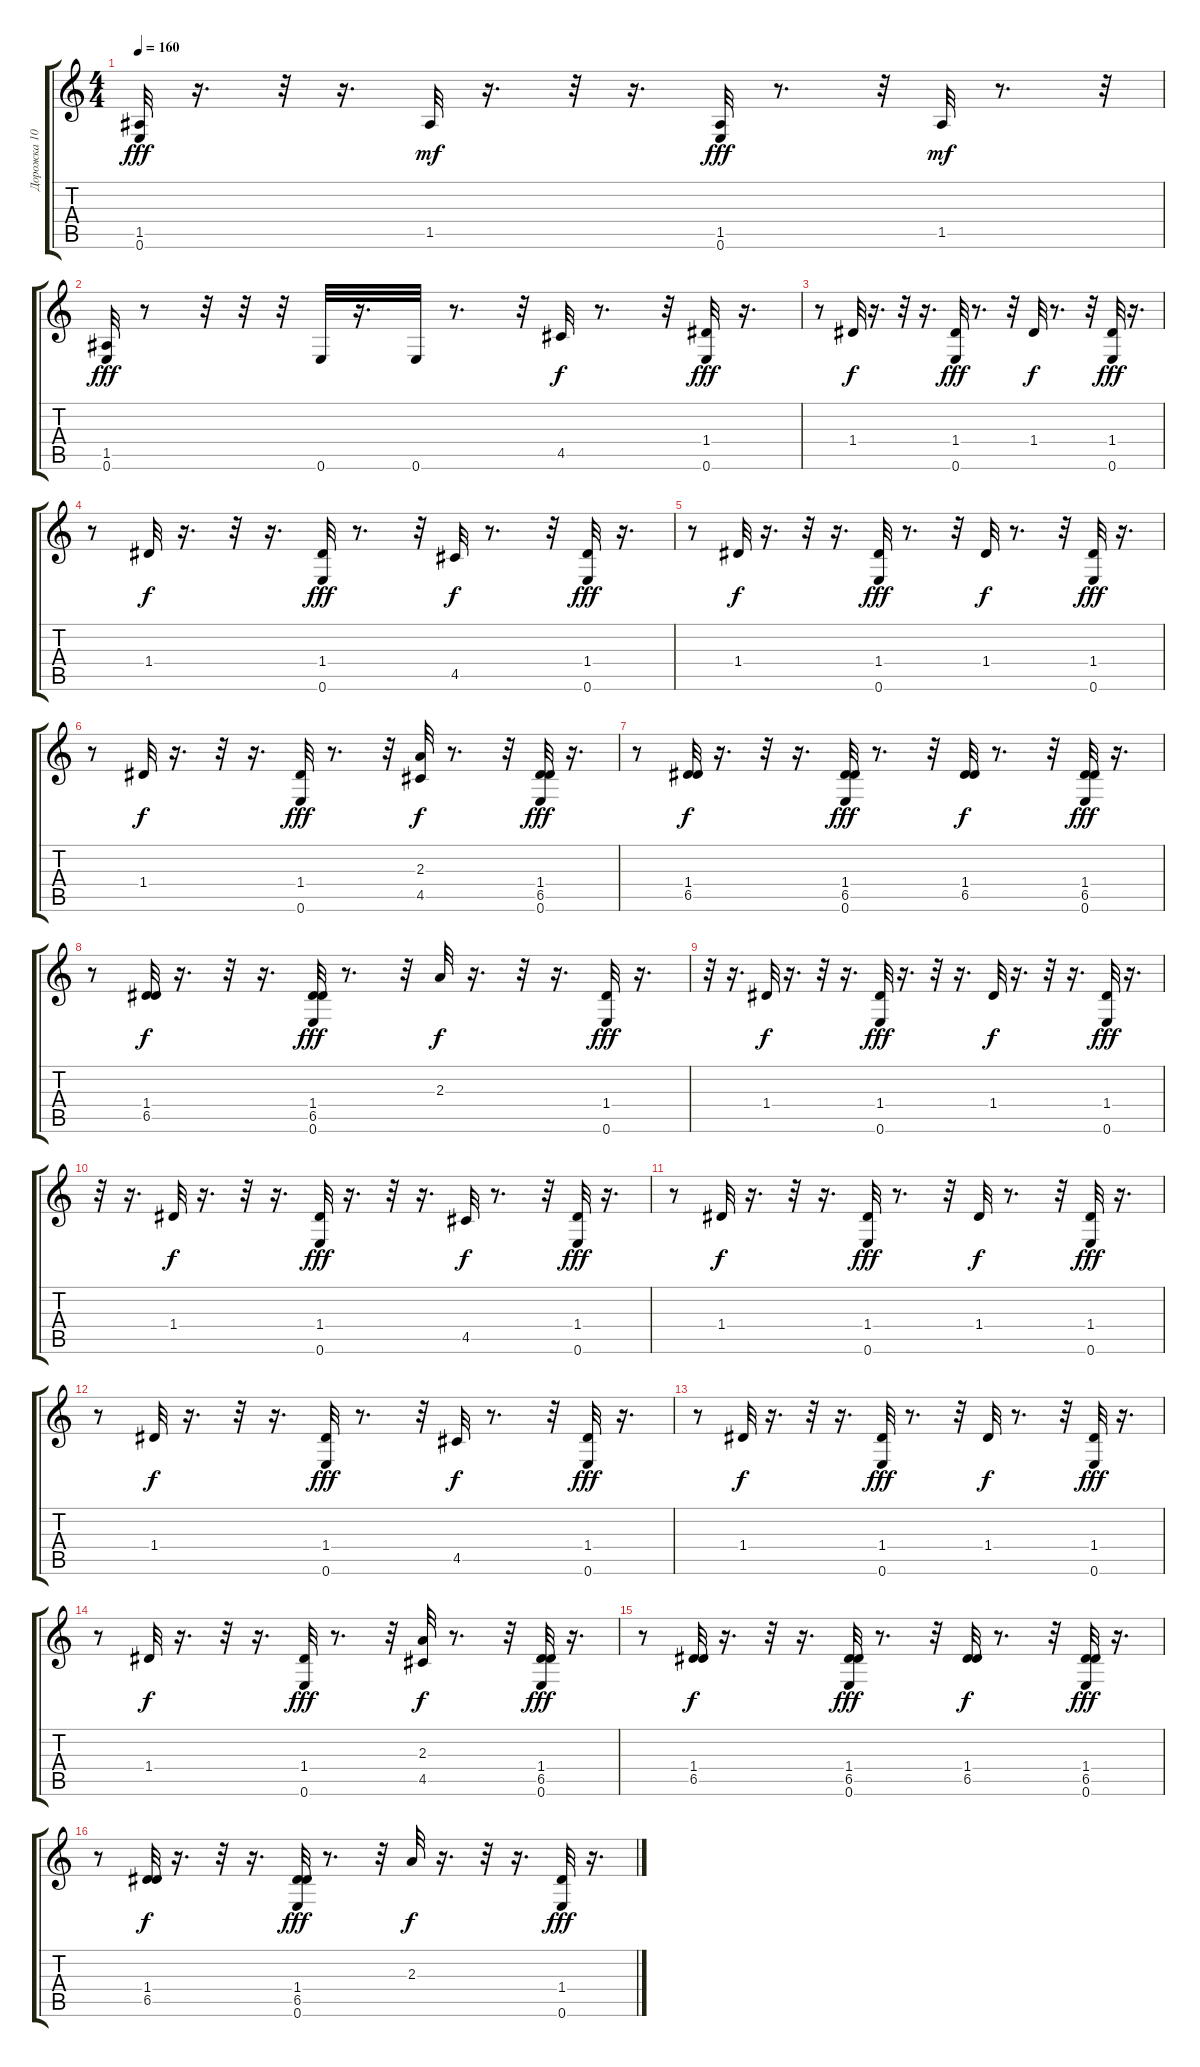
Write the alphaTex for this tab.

\track ("Дорожка 10" "Дорожка 10") {instrument acousticguitarnylon}
\staff {score tabs}
\tuning (E4 B3 G3 D3 A2 E2) {hide}
\ts (4 4)
\tempo 160
\clef g2
\ks c
(1.5 0.6).32{dy fff} r.16{d} r.32 r.16{d} 1.5.32{dy mf} r.16{d} r.32 r.16{d} (1.5 0.6).32{dy fff} r.8{d} r.32 1.5.32{dy mf} r.8{d} r.32 |
(1.5 0.6).32{dy fff} r.8 r.32 r.32 r.32 0.6.32 r.16{d} 0.6.32 r.8{d} r.32 4.5.32{dy f} r.8{d} r.32 (1.4 0.6).32{dy fff} r.16{d} |
r.8 1.4.32{dy f} r.16{d} r.32 r.16{d} (1.4 0.6).32{dy fff} r.8{d} r.32 1.4.32{dy f} r.8{d} r.32 (1.4 0.6).32{dy fff} r.16{d} |
r.8 1.4.32{dy f} r.16{d} r.32 r.16{d} (1.4 0.6).32{dy fff} r.8{d} r.32 4.5.32{dy f} r.8{d} r.32 (1.4 0.6).32{dy fff} r.16{d} |
r.8 1.4.32{dy f} r.16{d} r.32 r.16{d} (1.4 0.6).32{dy fff} r.8{d} r.32 1.4.32{dy f} r.8{d} r.32 (1.4 0.6).32{dy fff} r.16{d} |
r.8 1.4.32{dy f} r.16{d} r.32 r.16{d} (1.4 0.6).32{dy fff} r.8{d} r.32 (2.3 4.5).32{dy f} r.8{d} r.32 (1.4 6.5 0.6).32{dy fff} r.16{d} |
r.8 (1.4 6.5).32{dy f} r.16{d} r.32 r.16{d} (1.4 6.5 0.6).32{dy fff} r.8{d} r.32 (1.4 6.5).32{dy f} r.8{d} r.32 (1.4 6.5 0.6).32{dy fff} r.16{d} |
r.8 (1.4 6.5).32{dy f} r.16{d} r.32 r.16{d} (1.4 6.5 0.6).32{dy fff} r.8{d} r.32 2.3.32{dy f} r.16{d} r.32 r.16{d} (1.4 0.6).32{dy fff} r.16{d} |
r.32 r.16{d} 1.4.32{dy f} r.16{d} r.32 r.16{d} (1.4 0.6).32{dy fff} r.16{d} r.32 r.16{d} 1.4.32{dy f} r.16{d} r.32 r.16{d} (1.4 0.6).32{dy fff} r.16{d} |
r.32 r.16{d} 1.4.32{dy f} r.16{d} r.32 r.16{d} (1.4 0.6).32{dy fff} r.16{d} r.32 r.16{d} 4.5.32{dy f} r.8{d} r.32 (1.4 0.6).32{dy fff} r.16{d} |
r.8 1.4.32{dy f} r.16{d} r.32 r.16{d} (1.4 0.6).32{dy fff} r.8{d} r.32 1.4.32{dy f} r.8{d} r.32 (1.4 0.6).32{dy fff} r.16{d} |
r.8 1.4.32{dy f} r.16{d} r.32 r.16{d} (1.4 0.6).32{dy fff} r.8{d} r.32 4.5.32{dy f} r.8{d} r.32 (1.4 0.6).32{dy fff} r.16{d} |
r.8 1.4.32{dy f} r.16{d} r.32 r.16{d} (1.4 0.6).32{dy fff} r.8{d} r.32 1.4.32{dy f} r.8{d} r.32 (1.4 0.6).32{dy fff} r.16{d} |
r.8 1.4.32{dy f} r.16{d} r.32 r.16{d} (1.4 0.6).32{dy fff} r.8{d} r.32 (2.3 4.5).32{dy f} r.8{d} r.32 (1.4 6.5 0.6).32{dy fff} r.16{d} |
r.8 (1.4 6.5).32{dy f} r.16{d} r.32 r.16{d} (1.4 6.5 0.6).32{dy fff} r.8{d} r.32 (1.4 6.5).32{dy f} r.8{d} r.32 (1.4 6.5 0.6).32{dy fff} r.16{d} |
r.8 (1.4 6.5).32{dy f} r.16{d} r.32 r.16{d} (1.4 6.5 0.6).32{dy fff} r.8{d} r.32 2.3.32{dy f} r.16{d} r.32 r.16{d} (1.4 0.6).32{dy fff} r.16{d}
